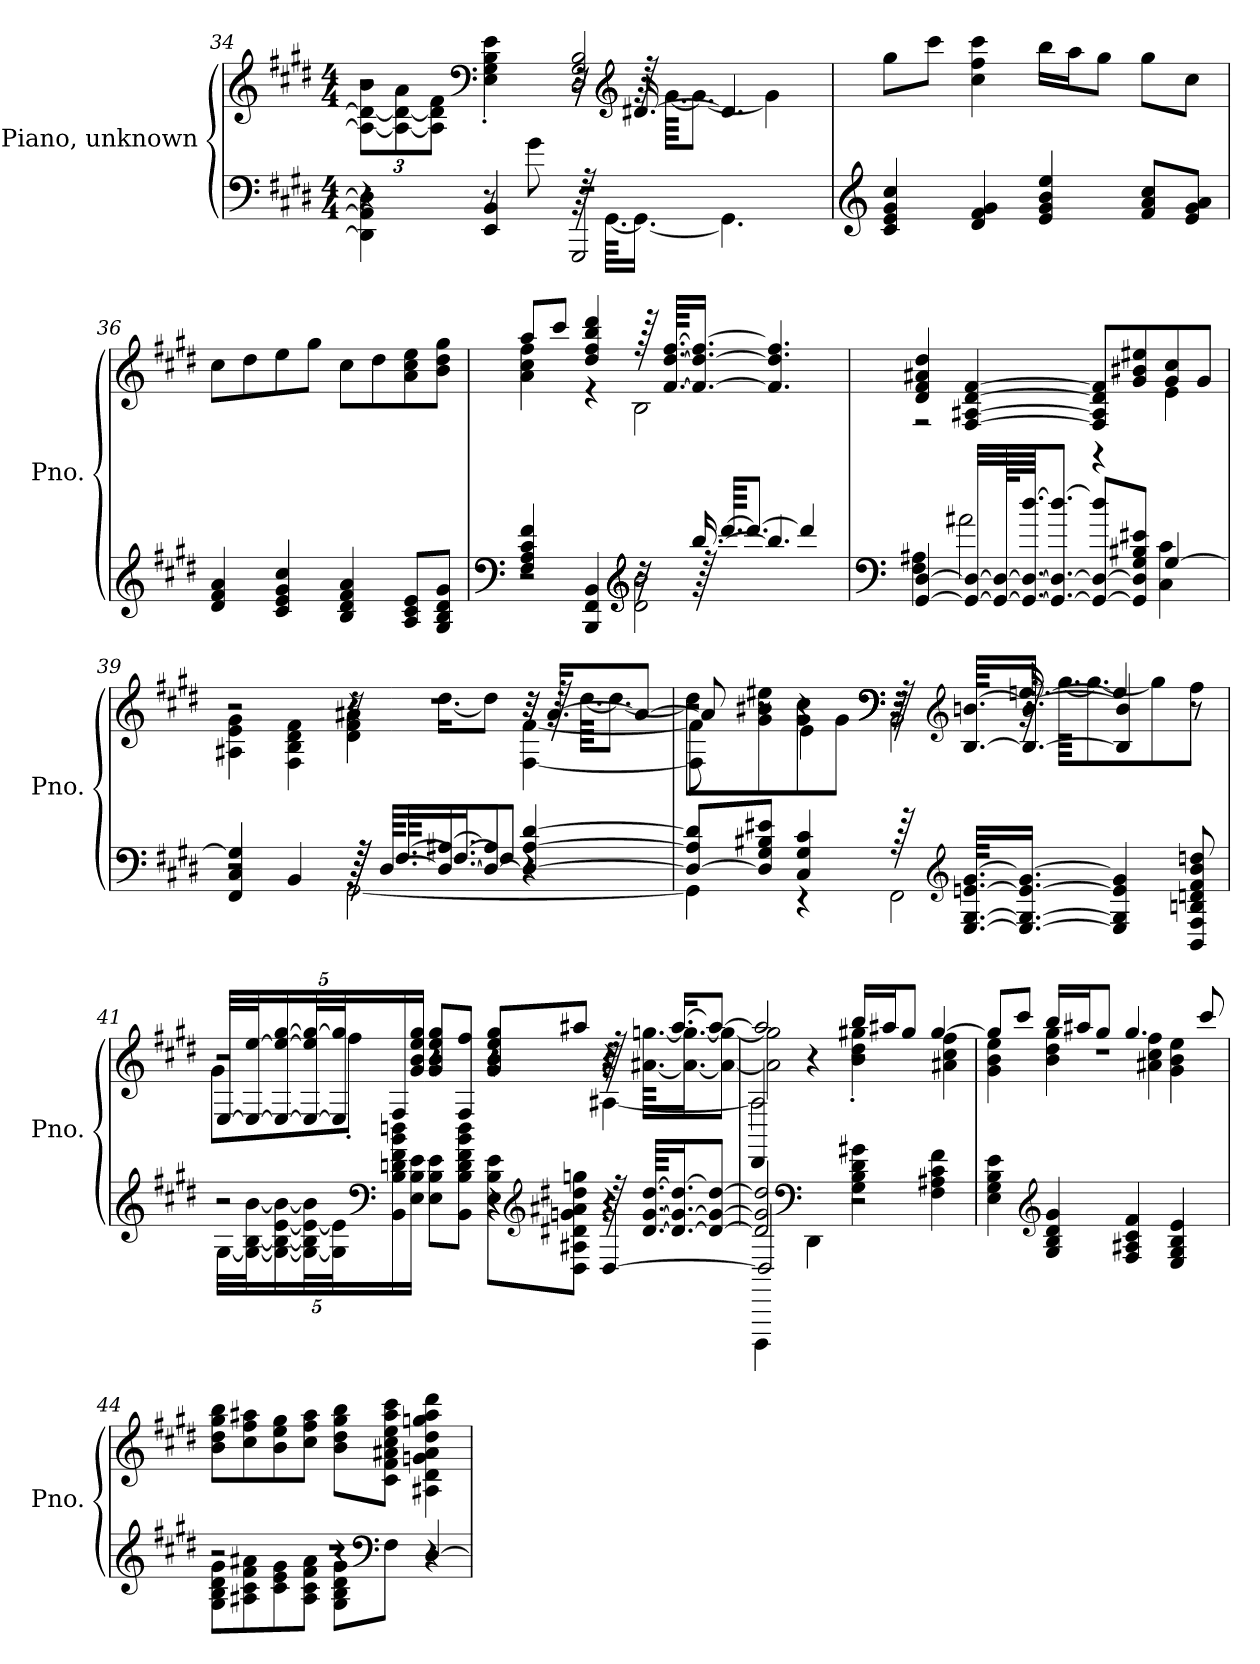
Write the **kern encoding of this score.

**kern	**kern
*part1	*part1
*staff2	*staff1
*I"Piano, unknown	*
*I'Pno.	*
*clefF4	*clefG2
*k[f#c#g#d#]	*k[f#c#g#d#]
*M4/4	*M4/4
=34	=34
*^	*^
*	*^	*	*
*	*	*	*	*Xbrackettup
*	*	*	*	*^
1r	4DD\] 4AA\] 4D\]	4r	2r	12A\_ 12d\_ 12b\L	2r
.	.	.	.	12A\_ 12d\_ 12a\	.
.	.	.	.	12A\] 12d\] 12f#\J	.
*	*	*	*clefF4	*	*
.	8r	4EE/ 4BB/	.	4E\' 4G#\' 4B\' 4e\'	.
.	8g#\	.	.	.	.
.	128r	2GGG#/	32r	32r	2D#/ 2G#/ 2B/
.	[64.GG#\KKLL	.	.	.	.
*	*	*	*clefG2	*	*
.	16.GG#\JJ_	.	[16.d#X/	128r	.
.	.	.	.	[64.g#\KKKL	.
.	.	.	.	8.g#\J_	.
.	4.GG#\]	.	4.d#/]	.	.
.	.	.	.	4g#\]	.
*v	*v	*v	*	*	*
*	*v	*v	*v
!!LO:LB:g=z
=35	=35
*clefG2	*
4c#/ 4e/ 4g#/ 4cc#/	8gg#\L
.	8ccc#\J
4d#/ 4f#/ 4g#/	4cc#\ 4ff#\ 4ccc#\
4e/ 4g#/ 4b/ 4ee/	16bb\LL
.	16aa\J
.	8gg#\J
8f#/ 8a/ 8cc#/L	8gg#\L
8e/ 8g#/ 8a/J	8cc#\J
=36	=36
4d#/ 4f#/ 4a/	8cc#\L
.	8dd#\
4c#/ 4e/ 4g#/ 4cc#/	8ee\
.	8gg#\J
4B/ 4d#/ 4f#/ 4a/	8cc#\L
.	8dd#\
8A/ 8c#/ 8e/L	8a\ 8cc#\ 8ee\
8G#/ 8B/ 8d#/ 8g#/J	8b\ 8dd#\ 8gg#\J
=37	=37
*clefF4	*
*^	*^
*	*^	*	*
2r	2r	4F#/ 4A/ 4c#/ 4f#/	8aa/L	4a\ 4cc#\ 4ff#\
.	.	.	8ccc#/J	.
.	.	4BBB/ 4FF#/ 4BB/	4dd#/ 4ff#/ 4bb/ 4ddd#/	4r
*clefG2	*	*	*	*
32r	2d#\ 2b\	32r	128r	2B\
.	.	.	[64.f#/ [64.dd#/ [64.ff#/KKLL	.
[16.bb/	.	128r	16.f#/_ 16.dd#/_ 16.ff#/_JJ	.
.	.	[64.ddd#/KKKL	.	.
.	.	8.ddd#/J_	.	.
4.bb/]	.	.	4.f#/] 4.dd#/] 4.ff#/]	.
.	.	4ddd#/]	.	.
*v	*v	*v	*	*
!!LO:LB:g=z	!!
=38	=38	=38
*clefF4	*	*
*^	*	*
[4GG#/ [4D#/	4F#\ 4A#X\	4d#/ 4f#/ 4a#X/ 4dd#/	2r
32GG#/_ 32D#/_LLL	2a#X\	[4F#/ [4A#X/ [4d#/ [4f#/	.
128GG#/_ 128D#/_KL	.	.	.
64.GG#/_ 64.D#/_ [64.dd#/JJJ	.	.	.
8.GG#/_ 8.D#/_ 8.dd#/_J	.	.	.
8GG#/_ 8D#/_ 8dd#/]L	.	8F#/] 8A#/] 8d#/] 8f#/]L	4r
8GG#/] 8D#/] 8G#/ 8B#X/ 8e#X/J	.	8g#/ 8b#X/ 8ee#X/	.
[4G#/	4C#\ 4c#\	8g#/ 8cc#/	4e\
.	.	8g#/J	.
=39	=39	=39	=39
*	*^	*^	*^
4FF#/ 4C#/ 4G#/]	2r	2r	1r	4A#X\ 4e\ 4g#\	2r	2r
4BB/	.	.	.	4F#\ 4B\ 4d#\ 4f#\	.	.
128r	[2GG#\	128r	.	32r	4r	4d#\ 4f#\ 4a#X\
[64.D#/KKLL	.	[64.F#/KKLL	.	.	.	.
16.D#/_ [16.A#X/J	.	16.F#/J_	.	[16.dd#\KL	.	.
8D#/_ 8A#/]J	.	8F#/J]	.	8dd#\J]	.	.
4D#/_ [4A#/ [4d#/	.	4r	.	32r	32r	[4F#\ [4f#\
.	.	.	.	128r	[16.a#/KL	.
.	.	.	.	[64.dd#\KKKL	.	.
.	.	.	.	8.dd#\J_	.	.
.	.	.	.	.	8a#/J_	.
*	*v	*v	*	*	*	*
!!LO:PB:g=z	!!	!!	!!
=40	=40	=40	=40	=40	=40
8D#/_ 8A#/] 8d#/]L	4GG#\]	2r	8dd#\L]	8a#/]	8F#\] 8f#\]
8D#/] 8G#/ 8B#X/ 8e#X/J	.	.	8g#\ 8b#X\ 8ee#X\	8r	8r
4C#/ 4G#/ 4c#/	4r	.	8g#\ 8cc#\	4r	4e\
.	.	.	8g#\J	.	.
*	*	*clefF4	*	*	*
128r	2FF#\	32r	32r	128r	2BB\
*clefG2	*	*clefG2	*	*	*
[64.E/ [64.G#/ [64.en/ [64.g#/KKLL	.	.	.	[64.B/ [64.bn/KKLL	.
16.E/_ 16.G#/_ 16.e/_ 16.g#/_JJ	.	[16.een/	128r	16.B/_ 16.b/_JJ	.
.	.	.	[64.gg#\KKKL	.	.
.	.	.	8.gg#\_	.	.
4E/] 4G#/] 4e/] 4g#/]	.	4ee/]	.	4B/] 4b/]	.
.	.	.	8gg#\]	.	.
8BB/ 8F#/ 8Bn/ 8dn/ 8f#/ 8b/ 8ddn/	.	8r	8ff#\J	8r	.
!!LO:LB:g=z	!!	!!	!!
=41	=41	=41	=41	=41	=41
*	*Xbrackettup	*	*	*	*
*	*^	*	*	*	*
2r	[40G#\LLL	2r	2r	2r	[40E/LLL	8g#\L
.	40G#\_ [40B\ [40b\J	.	.	.	40E/_ [40ee/J	.
.	20G#\_ 20B\_ [20e\ 20b\_	.	.	.	20E/_ 20ee/_ [20gg#/	.
.	40G#\_ 40B\] 40e\_ 40b\]L	.	.	.	40E/_ 40ee/] 40gg#/_L	.
.	40G#\] 40e\]J	.	.	.	40E/] 40gg#/]J	8ff#'\J
*clefF4	*	*	*	*	*	*
.	20BB\ 20B\ 20dn\ 20f#\ 20b\ 20ddn\	.	.	.	20F#/	.
.	20E\ 20B\ 20e\JJ	.	.	.	20g#/ 20b/ 20ee/ 20gg#/JJ	.
.	8E\ 8B\ 8e\L	.	.	.	8g#/ 8b/ 8ee/ 8gg#/L	4r
.	8BB\ 8B\ 8d\ 8f#\ 8b\ 8dd\J	.	.	.	8F#/ 8ff#/J	.
4r	8E\ 8B\ 8e\L	4r	4r	4r	8g#/ 8b/ 8ee/ 8gg#/L	4r
*clefG2	*	*	*	*	*	*
.	8D#\ 8A#X\ 8d#X\ 8gn\ 8a#X\ 8dd#X\ 8ggn\J	.	.	.	8aa#X/J	.
128r	4r	[4D#/	32r	128r	4r	[4A#X\
[64.d#/ [64.g/ [64.dd#/KKLL	.	.	.	[64.a#X\ [64.ggn\KKLL	.	.
16.d#/_ 16.g/_ 16.dd#/_J	.	.	[16.aa#/KL	16.a#\_ 16.gg\_J	.	.
8d#/_ 8g/_ 8dd#/_J	.	.	8aa#/J_	8a#\_ 8gg\_J	.	.
=42	=42	=42	=42	=42	=42	=42
2d#/] 2g/] 2dd#/]	4DDD#\	2D#/]	2aa#/]	2a#\] 2gg\]	4DD#/	2A#\]
*clefF4	*	*	*	*	*	*
.	4DD#\	.	.	.	4r	.
2r	4G#\ 4B\ 4d#\ 4g#X\	2r	2r	2r	16bb/LL	4b\' 4dd#\' 4gg#X\'
.	.	.	.	.	16aa#X/J	.
.	.	.	.	.	8gg#/J	.
.	4F#\ 4A#X\ 4c#\ 4f#\	.	.	.	[4gg#/	4a#X\ 4cc#\ 4ff#\
*v	*v	*v	*	*	*	*
*	*	*	*v	*v
!!LO:LB:g=z
=43	=43	=43	=43
4E\ 4G#\ 4B\ 4e\	1r	8gg#/L]	4g#\ 4b\ 4ee\
.	.	8ccc#/J	.
*clefG2	*	*	*
4G#/ 4B/ 4d#/ 4g#/	.	16bb/LL	4b\' 4dd#\' 4gg#\'
.	.	16aa#X/J	.
.	.	8gg#/J	.
4F#/ 4A#X/ 4c#/ 4f#/	.	4.gg#/	4a#X\ 4cc#\ 4ff#\
4E/ 4G#/ 4B/ 4e/	.	.	4g#\ 4b\ 4ee\
.	.	8ccc#/	.
*	*v	*v	*v
=44	=44
*^	*
*	*^	*
1r	8G#\ 8B\ 8d#\ 8g#\L	2r	8b\ 8dd#\ 8gg#\ 8bb\L
.	8A#X\ 8c#\ 8f#\ 8a#X\	.	8cc#\ 8ff#\ 8aa#X\
.	8c#\ 8e\ 8g#\	.	8b\ 8ee\ 8gg#\
.	8A#\ 8c#\ 8f#\ 8a#\J	.	8cc#\ 8ff#\ 8aa#\J
.	8G#\ 8B\ 8d#\ 8g#\L	4r	8b\ 8dd#\ 8gg#\ 8bb\L
*clefF4	*	*	*
.	8F#\J	.	8c#\ 8f#\ 8a#X\ 8cc#\ 8ee\ 8aa#\ 8ccc#\J
.	4r	[4D#/	4A#X\ 4d#\ 4gn\ 4a#\ 4dd#\ 4ggn\ 4aa#\ 4ddd#\
*v	*v	*v	*
=	=
*-	*-
